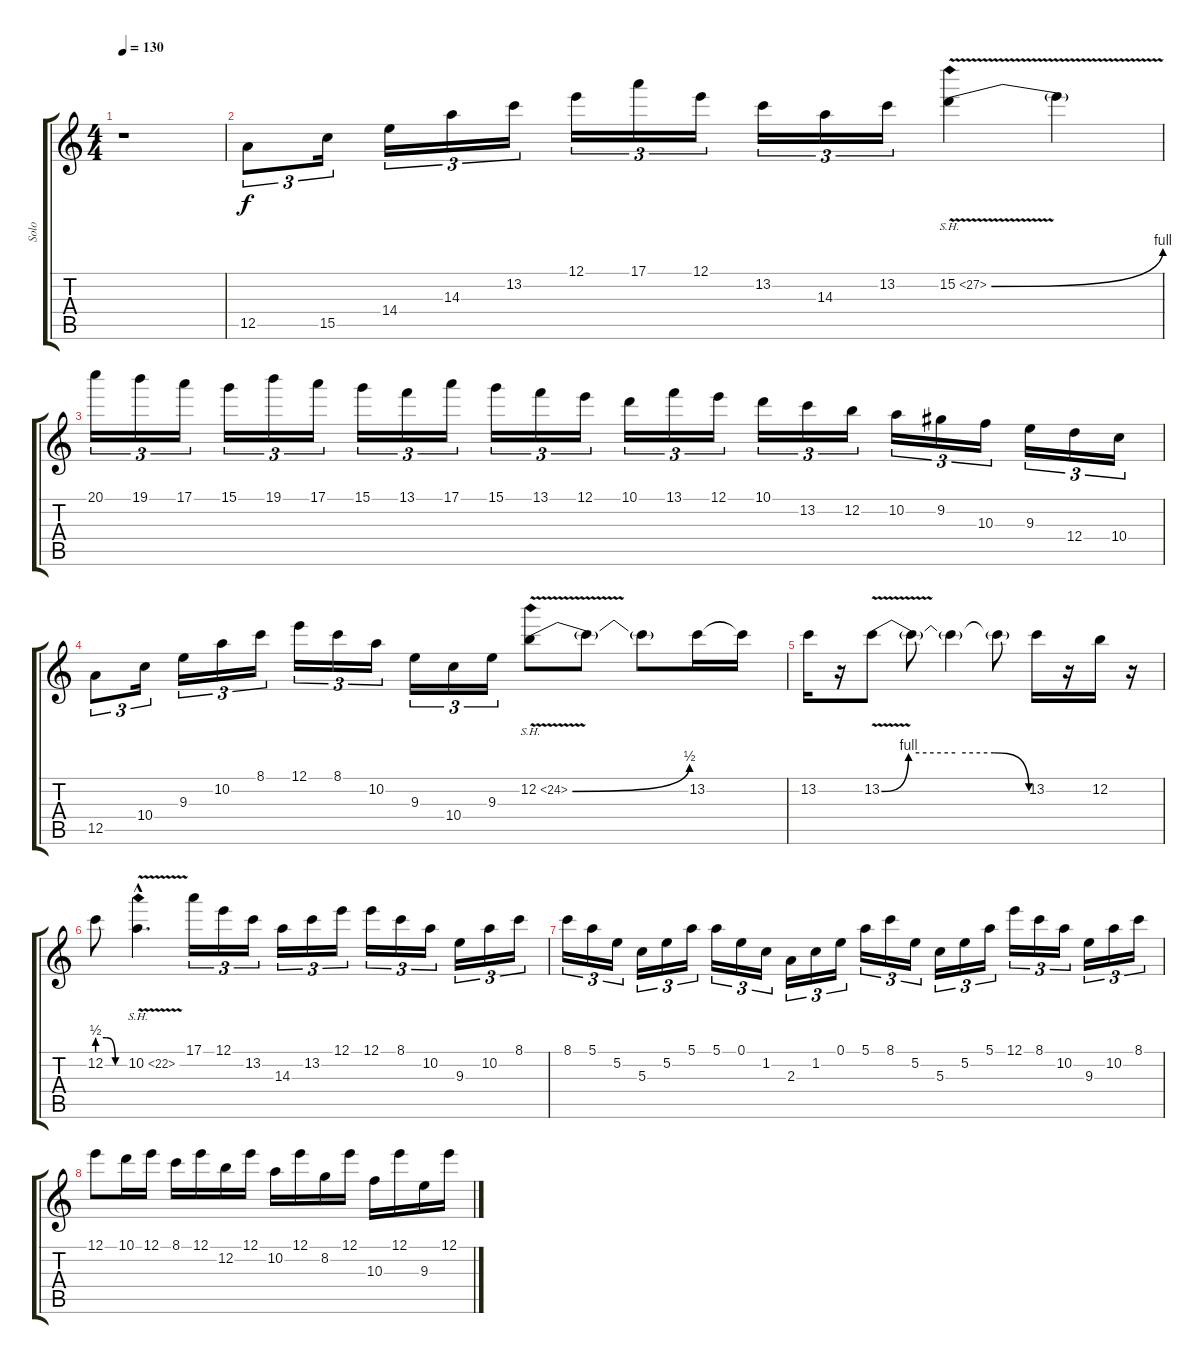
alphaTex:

\track ("Solo" "Solo") {instrument overdrivenguitar}
\staff {score tabs}
\tuning (E4 B3 G3 D3 A2 E2) {hide}
\ts (4 4)
\tempo 130
\clef g2
\ks c
r.1{dy f instrument overdrivenguitar} |
12.5.8{tu (3 2)} 15.5.16{tu (3 2)} 14.4.16{tu (3 2)} 14.3.16{tu (3 2)} 13.2.16{tu (3 2)} 12.1.16{tu (3 2)} 17.1.16{tu (3 2)} 12.1.16{tu (3 2)} 13.2.16{tu (3 2)} 14.3.16{tu (3 2)} 13.2.16{tu (3 2)} 15.2{be (bend 0 0 60 4) sh 12 v}.4 15.2{t}.4 |
20.1.16{tu (3 2)} 19.1.16{tu (3 2)} 17.1.16{tu (3 2)} 15.1.16{tu (3 2)} 19.1.16{tu (3 2)} 17.1.16{tu (3 2)} 15.1.16{tu (3 2)} 13.1.16{tu (3 2)} 17.1.16{tu (3 2)} 15.1.16{tu (3 2)} 13.1.16{tu (3 2)} 12.1.16{tu (3 2)} 10.1.16{tu (3 2)} 13.1.16{tu (3 2)} 12.1.16{tu (3 2)} 10.1.16{tu (3 2)} 13.2.16{tu (3 2)} 12.2.16{tu (3 2)} 10.2.16{tu (3 2)} 9.2.16{tu (3 2)} 10.3.16{tu (3 2)} 9.3.16{tu (3 2)} 12.4.16{tu (3 2)} 10.4.16{tu (3 2)} |
12.5.8{tu (3 2)} 10.4.16{tu (3 2)} 9.3.16{tu (3 2)} 10.2.16{tu (3 2)} 8.1.16{tu (3 2)} 12.1.16{tu (3 2)} 8.1.16{tu (3 2)} 10.2.16{tu (3 2)} 9.3.16{tu (3 2)} 10.4.16{tu (3 2)} 9.3.16{tu (3 2)} 12.2{be (bend 0 0 60 2) sh 12 v}.8 12.2{t}.8 12.2{t}.8 13.2.16 13.2{t}.16 |
13.2.16 r.16 13.2{be (custom 0 0 11 4 30 4 46 4 60 0) v}.8 13.2{t}.8 13.2{t}.4 13.2{t}.8 13.2.16 r.16 12.2.16 r.16 |
12.2{be (custom 0 2 20 2 40 0 60 0)}.8 10.2{sh 12 v hac}.4{d} 17.1.16{tu (3 2)} 12.1.16{tu (3 2)} 13.2.16{tu (3 2)} 14.3.16{tu (3 2)} 13.2.16{tu (3 2)} 12.1.16{tu (3 2)} 12.1.16{tu (3 2)} 8.1.16{tu (3 2)} 10.2.16{tu (3 2)} 9.3.16{tu (3 2)} 10.2.16{tu (3 2)} 8.1.16{tu (3 2)} |
8.1.16{tu (3 2)} 5.1.16{tu (3 2)} 5.2.16{tu (3 2)} 5.3.16{tu (3 2)} 5.2.16{tu (3 2)} 5.1.16{tu (3 2)} 5.1.16{tu (3 2)} 0.1.16{tu (3 2)} 1.2.16{tu (3 2)} 2.3.16{tu (3 2)} 1.2.16{tu (3 2)} 0.1.16{tu (3 2)} 5.1.16{tu (3 2)} 8.1.16{tu (3 2)} 5.2.16{tu (3 2)} 5.3.16{tu (3 2)} 5.2.16{tu (3 2)} 5.1.16{tu (3 2)} 12.1.16{tu (3 2)} 8.1.16{tu (3 2)} 10.2.16{tu (3 2)} 9.3.16{tu (3 2)} 10.2.16{tu (3 2)} 8.1.16{tu (3 2)} |
12.1.8 10.1.16 12.1.16 8.1.16 12.1.16 12.2.16 12.1.16 10.2.16 12.1.16 8.2.16 12.1.16 10.3.16 12.1.16 9.3.16 12.1.16
